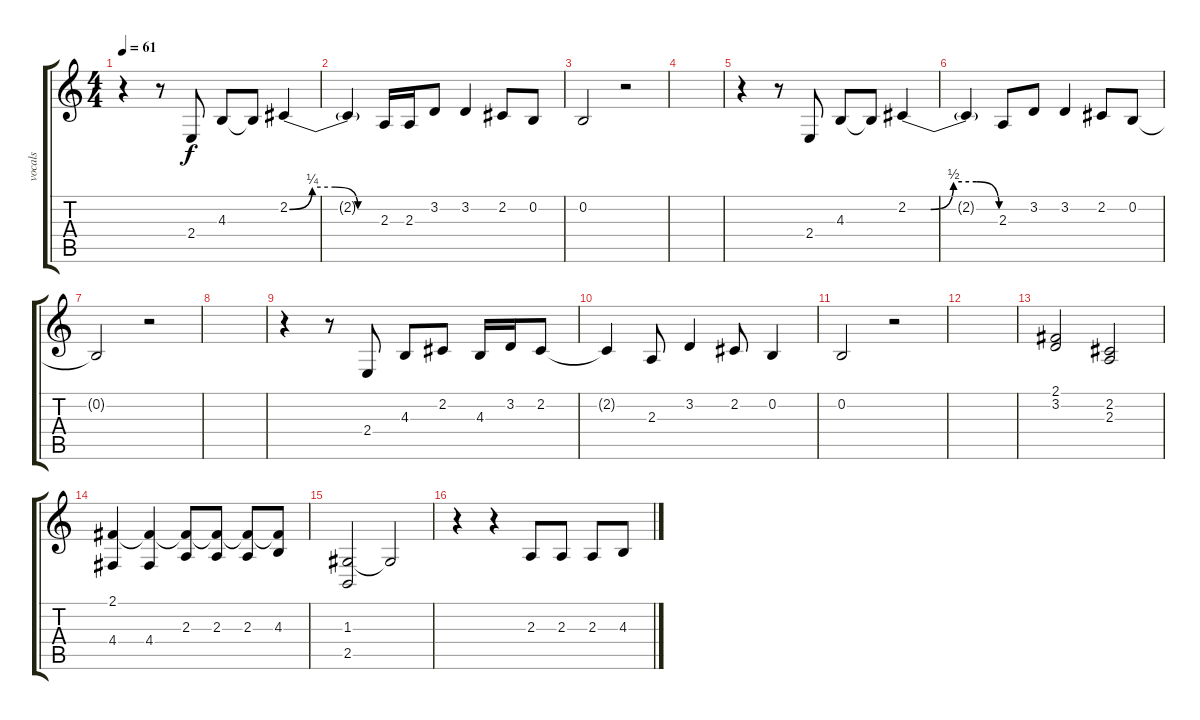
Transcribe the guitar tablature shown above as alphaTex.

\track ("vocals" "vocals") {instrument synthstrings2}
\staff {score tabs}
\tuning (E4 B3 G3 D3 A2 E2) {hide}
\ts (4 4)
\tempo 61
\clef g2
\ks c
r.4{dy f} r.8 2.4.8 4.3.8 4.3{t}.8 2.2{be (custom 0 0 15 1 30 1 45 0 60 0)}.4 |
2.2{t}.4 2.3.16 2.3.16 3.2.8 3.2.4 2.2.8 0.2.8 |
0.2.2 r.2 |
|
r.4 r.8 2.4.8 4.3.8 4.3{t}.8 2.2{be (custom 0 0 15 0 30 2 45 2 60 0)}.4 |
2.2{t}.4 2.3.8 3.2.8 3.2.4 2.2.8 0.2.8 |
0.2{t}.2 r.2 |
|
r.4 r.8 2.4.8 4.3.8 2.2.8 4.3.16 3.2.16 2.2.8 |
2.2{t}.4 2.3.8 3.2.4 2.2.8 0.2.4 |
0.2.2 r.2 |
|
(2.1 3.2).2 (2.2 2.3).2 |
(2.1 4.4).4 (2.1{t} 4.4).4 (2.1{t} 2.3).8 (2.1{t} 2.3).8 (2.1{t} 2.3).8 (2.1{t} 4.3).8 |
(1.3 2.5).2 1.3{t}.2 |
r.4 r.4 2.3.8 2.3.8 2.3.8 4.3.8
